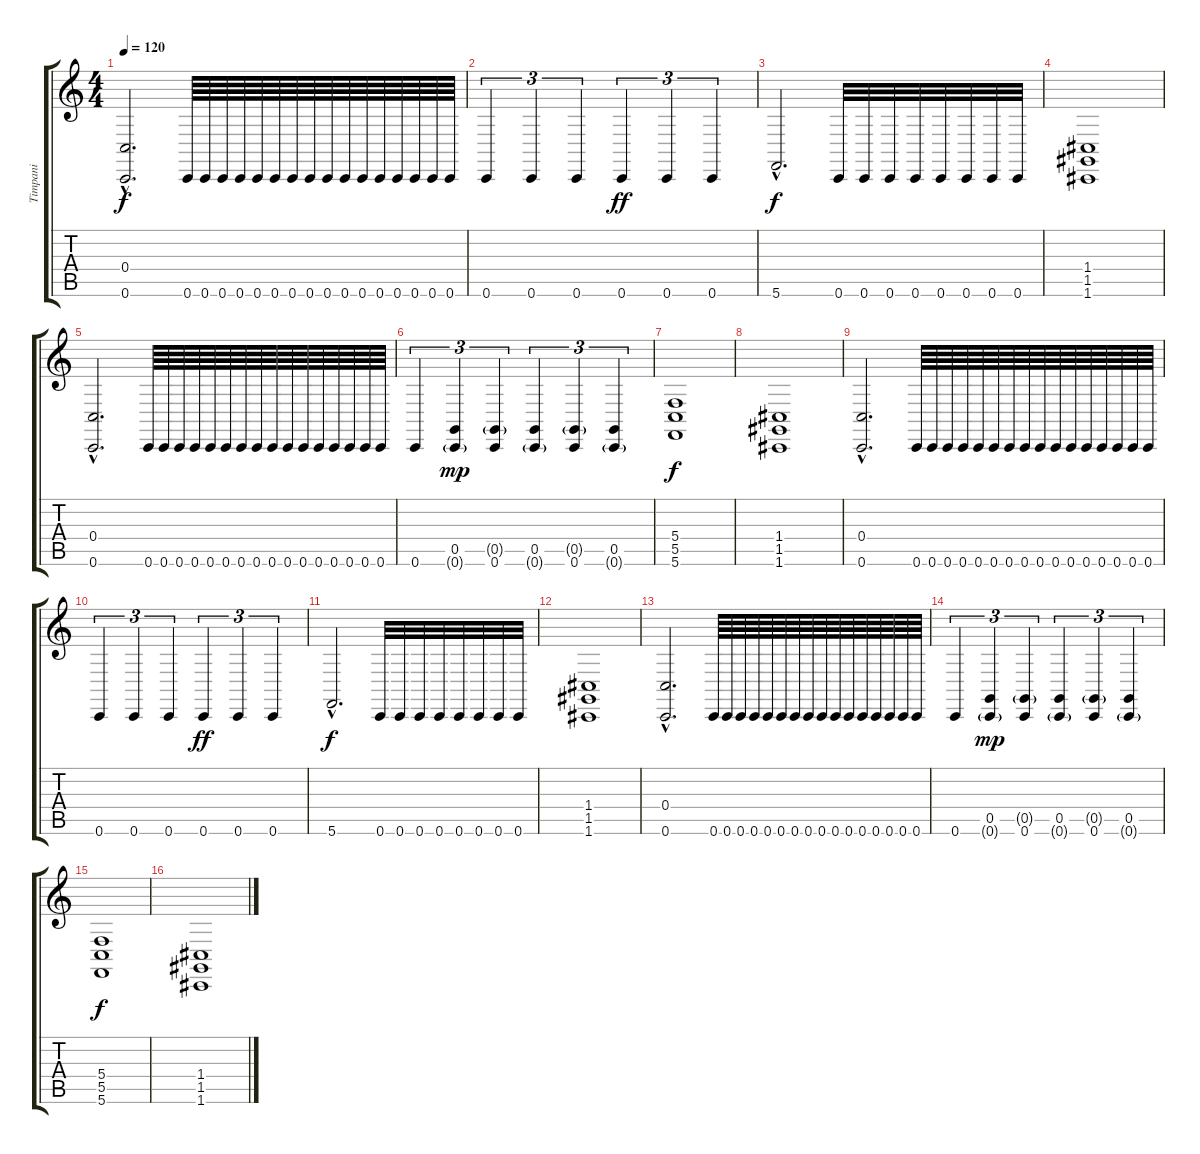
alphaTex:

\track ("Timpani" "Timpani") {instrument timpani}
\staff {score tabs}
\tuning (D4 A3 F3 C3 G2 C2) {hide}
\ts (4 4)
\tempo 120
\clef g2
\ks c
(0.4{hac} 0.6{hac}).2{d dy f} 0.6.64 0.6.64 0.6.64 0.6.64 0.6.64 0.6.64 0.6.64 0.6.64 0.6.64 0.6.64 0.6.64 0.6.64 0.6.64 0.6.64 0.6.64 0.6.64 |
0.6.4{tu (3 2)} 0.6.4{tu (3 2)} 0.6.4{tu (3 2)} 0.6.4{tu (3 2) dy ff} 0.6.4{tu (3 2)} 0.6.4{tu (3 2)} |
5.6{hac}.2{d dy f} 0.6.32 0.6.32 0.6.32 0.6.32 0.6.32 0.6.32 0.6.32 0.6.32 |
(1.4 1.5 1.6).1 |
(0.4{hac} 0.6{hac}).2{d} 0.6.64 0.6.64 0.6.64 0.6.64 0.6.64 0.6.64 0.6.64 0.6.64 0.6.64 0.6.64 0.6.64 0.6.64 0.6.64 0.6.64 0.6.64 0.6.64 |
0.6.4{tu (3 2)} (0.5 0.6{g}).4{tu (3 2) dy mp} (0.5{g} 0.6).4{tu (3 2)} (0.5 0.6{g}).4{tu (3 2)} (0.5{g} 0.6).4{tu (3 2)} (0.5 0.6{g}).4{tu (3 2)} |
(5.4 5.5 5.6).1{dy f} |
(1.4 1.5 1.6).1 |
(0.4{hac} 0.6{hac}).2{d} 0.6.64 0.6.64 0.6.64 0.6.64 0.6.64 0.6.64 0.6.64 0.6.64 0.6.64 0.6.64 0.6.64 0.6.64 0.6.64 0.6.64 0.6.64 0.6.64 |
0.6.4{tu (3 2)} 0.6.4{tu (3 2)} 0.6.4{tu (3 2)} 0.6.4{tu (3 2) dy ff} 0.6.4{tu (3 2)} 0.6.4{tu (3 2)} |
5.6{hac}.2{d dy f} 0.6.32 0.6.32 0.6.32 0.6.32 0.6.32 0.6.32 0.6.32 0.6.32 |
(1.4 1.5 1.6).1 |
(0.4{hac} 0.6{hac}).2{d} 0.6.64 0.6.64 0.6.64 0.6.64 0.6.64 0.6.64 0.6.64 0.6.64 0.6.64 0.6.64 0.6.64 0.6.64 0.6.64 0.6.64 0.6.64 0.6.64 |
0.6.4{tu (3 2)} (0.5 0.6{g}).4{tu (3 2) dy mp} (0.5{g} 0.6).4{tu (3 2)} (0.5 0.6{g}).4{tu (3 2)} (0.5{g} 0.6).4{tu (3 2)} (0.5 0.6{g}).4{tu (3 2)} |
(5.4 5.5 5.6).1{dy f} |
(1.4 1.5 1.6).1
